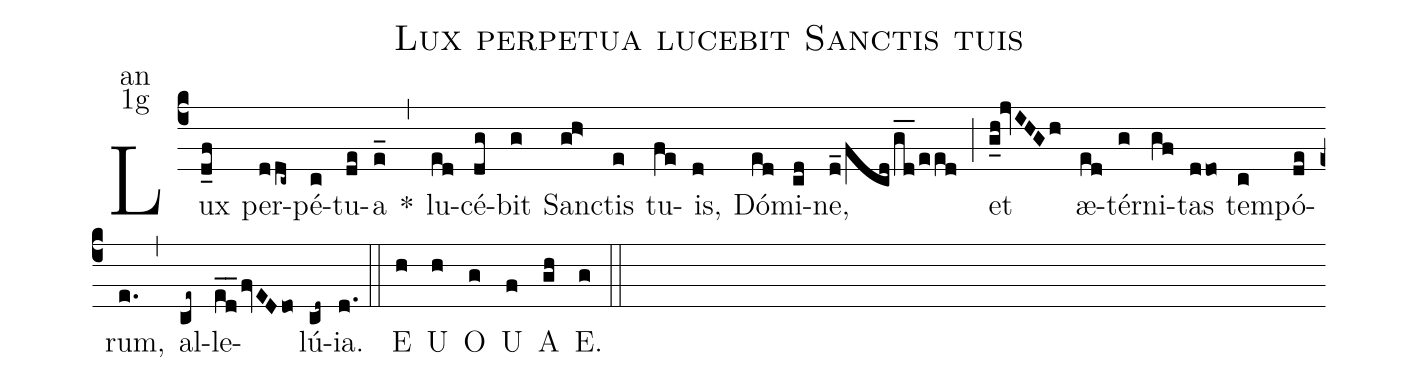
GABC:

name:Lux perpetua lucebit Sanctis tuis;
office-part:an;
mode:1g;
%%
(c4) Lux(d_f) per(ddc~)pé(c)tu(de)a(e_) <sp>*</sp>(,)
lu(ed)cé(dg)bit(g) Sanc(gh>)tis(e) tu(fe)is,(d) Dó(ed)mi(cd)ne,(d_/fcd/gd__/eed) (;)
et(g_h!jvIHGh) æ(ed)tér(g)ni(gf)tas(ddo) tem(c)pó(de)rum,(e.) (,)
al(ce~)le(ed__fvEDdo)lú(cd~){ia}.(d.) (::)

<eu>E(h) U(h) O(g) U(f) A(gh) E.(g) </eu>(::)
